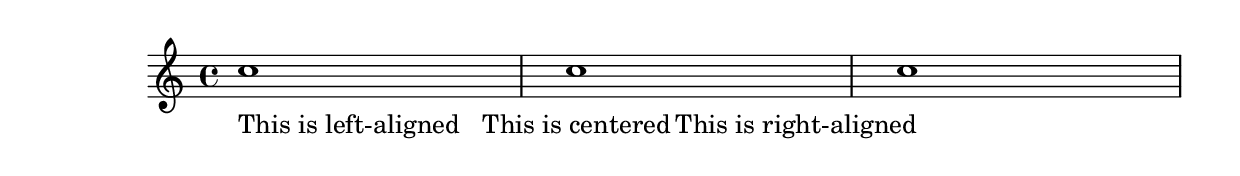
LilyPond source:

%% DO NOT EDIT this file manually; it is automatically
%% generated from LSR http://lsr.dsi.unimi.it
%% Make any changes in LSR itself, or in Documentation/snippets/new/ ,
%% and then run scripts/auxiliar/makelsr.py
%%
%% This file is in the public domain.
\version "2.14.0"

\header {
  lsrtags = "text, vocal-music"

%% Translation of GIT committish: 70f5f30161f7b804a681cd080274bfcdc9f4fe8c
  texidoces = "
La alineación horizontal de la letra se puede ajustar sobreescribiendo
la propiedad @code{self-alignment-X} del objeto @code{LyricText}.
@code{#-1} es izquierda, @code{#0} es centrado y @code{#1} es derecha;
sin embargo, puede usar también @code{#LEFT}, @code{#CENTER} y
@code{#RIGHT}.

"
  doctitlees = "Alineación de la letra"

%% Translation of GIT committish: 27b1197f3bae8512c14d946752cd3e40e7c76016

  texidocde = "
Die horizontale Ausrichtung von Gesangstext kann eingestellt werden, indem
man die @code{self-alignment-X}-Eigenschaft des @code{LyricText}-Objekts
verändert.  @code{#-1} bedeutet links, @code{#0} bedeutet mittig und @code{#1}
bedeutet rechts, man kann aber genauso gut auch @code{#LEFT}, @code{#CENTER}
und @code{#RIGHT} benutzen.

"
  doctitlede = "Ausrichtung von Gesangstext"


%% Translation of GIT committish: c1d5bb448321d688185e0c6b798575d4c325ae80
  texidocfr = "
L'alignement horizontal des paroles peut se gérer à l'aide de la
propriété @code{self-alignment-X} de l'objet @code{LyricText}.
Les valeurs @code{#-1} ou @code{#LEFT} produiront un alignement par la
gauche, les valeurs @code{#0} ou @code{#CENTER} un alignement centré, et
les valeurs @code{#1} ou @code{#RIGHT} un alignement par la droite.

"
  doctitlefr = "Alignement des syllabes"


  texidoc = "
Horizontal alignment for lyrics cam be set by overriding the
@code{self-alignment-X} property of the @code{LyricText} object.
@code{#-1} is left, @code{#0} is center and @code{#1} is right;
however, you can use @code{#LEFT}, @code{#CENTER} and @code{#RIGHT} as
well.

"
  doctitle = "Lyrics alignment"
} % begin verbatim

\layout { ragged-right = ##f }
\relative c'' {
  c1
  c1
  c1
}
\addlyrics {
  \once \override LyricText #'self-alignment-X = #LEFT
  "This is left-aligned"
  \once \override LyricText #'self-alignment-X = #CENTER
  "This is centered"
  \once \override LyricText #'self-alignment-X = #1
  "This is right-aligned"
}

